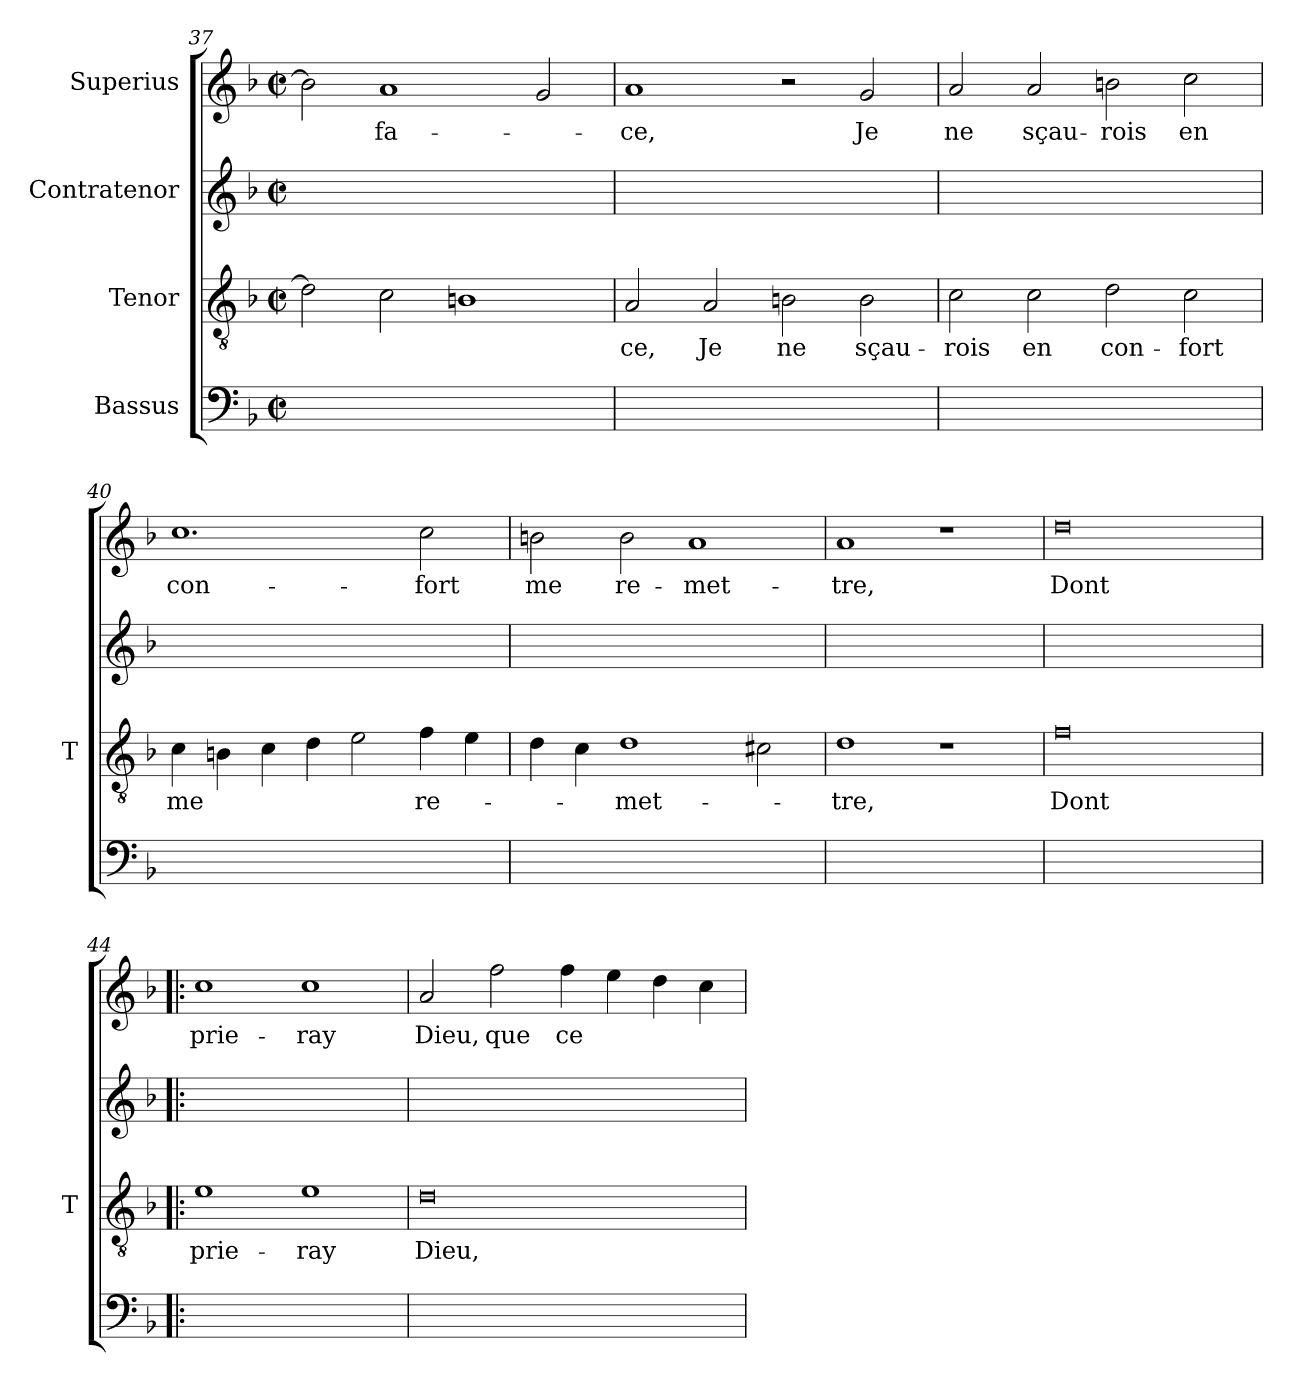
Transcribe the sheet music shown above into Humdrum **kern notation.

**kern	**kern	**text	**kern	**kern	**text
*part4	*part3	*part3	*part2	*part1	*part1
*staff4	*staff3	*staff3	*staff2	*staff1	*staff1
*I"Bassus	*I"Tenor	*	*I"Contratenor	*I"Superius	*
*	*I'T	*	*	*	*
*clefF4	*clefGv2	*	*clefG2	*clefG2	*
*k[b-]	*k[b-]	*	*k[b-]	*k[b-]	*
*F:	*F:	*	*F:	*F:	*
*M2/2	*M2/2	*	*M2/2	*M2/2	*
*met(c|)	*met(c|)	*	*met(c|)	*met(c|)	*
=37	=37	=37	=37	=37	=37
1ryy	2d]	.	1ryy	2b]	.
.	2c	.	.	1a	fa-
1ryy	1B	.	1ryy	.	.
.	.	.	.	2g	.
=38	=38	=38	=38	=38	=38
1ryy	2A	-ce,	1ryy	1a	-ce,
.	2A	-Je	.	.	.
1ryy	2B	-ne	1ryy	2r	.
.	2B	sçau-	.	2g	-Je
=39	=39	=39	=39	=39	=39
1ryy	2c	-rois	1ryy	2a	-ne
.	2c	-en	.	2a	sçau-
1ryy	2d	con-	1ryy	2b	-rois
.	2c	-fort	.	2cc	-en
=40	=40	=40	=40	=40	=40
1ryy	4c	-me	1ryy	1.cc	con-
.	4B	.	.	.	.
.	4c	.	.	.	.
.	4d	.	.	.	.
1ryy	2e	.	1ryy	.	.
.	4f	re-	.	2cc	-fort
.	4e	.	.	.	.
=41	=41	=41	=41	=41	=41
1ryy	4d	.	1ryy	2b	-me
.	4c	.	.	.	.
.	1d	met-	.	2b	re-
1ryy	.	.	1ryy	1a	met-
.	2c#X	.	.	.	.
=42	=42	=42	=42	=42	=42
1ryy	1d	-tre,	1ryy	1a	-tre,
1ryy	1r	.	1ryy	1r	.
=43	=43	=43	=43	=43	=43
1ryy	0f	-Dont	1ryy	0dd	-Dont
1ryy	.	.	1ryy	.	.
=44!|:	=44!|:	=44!|:	=44!|:	=44!|:	=44!|:
1ryy	1e	prie-	1ryy	1cc	prie-
1ryy	1e	-ray	1ryy	1cc	-ray
=45	=45	=45	=45	=45	=45
1ryy	0d	-Dieu,	1ryy	2a	-Dieu,
.	.	.	.	2ff	-que
1ryy	.	.	1ryy	4ff	-ce
.	.	.	.	4ee	.
.	.	.	.	4dd	.
.	.	.	.	4cc	.
=	=	=	=	=	=
*-	*-	*-	*-	*-	*-
